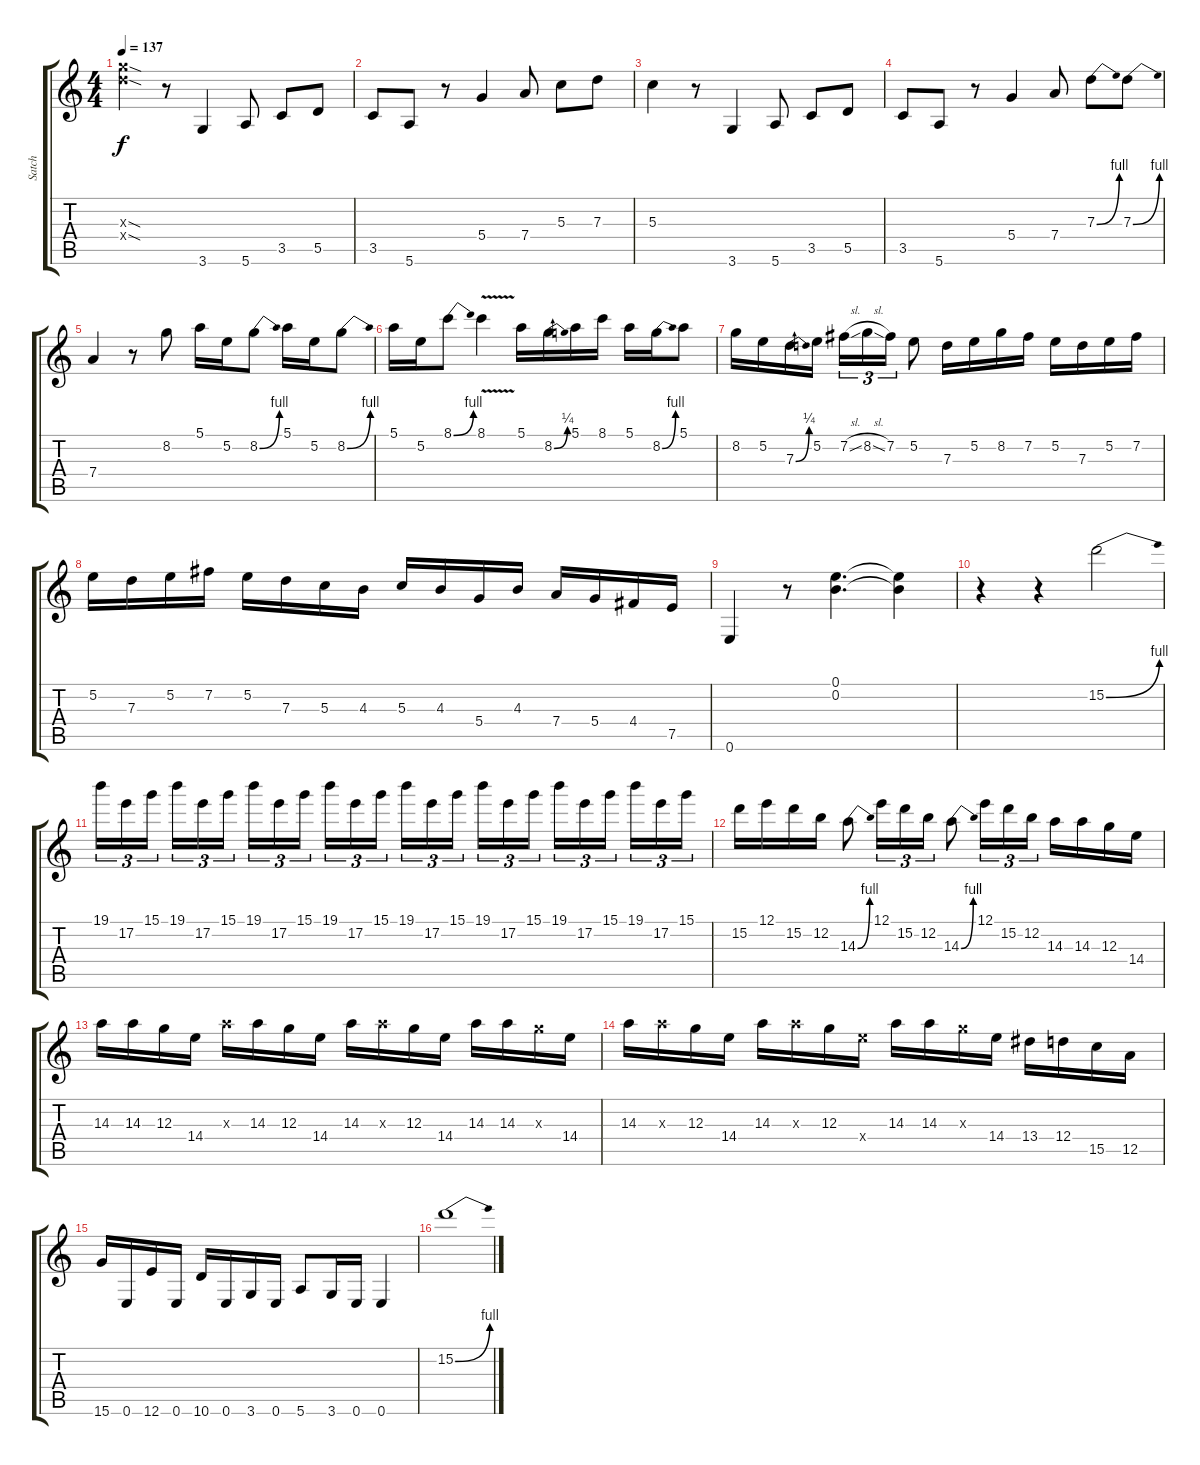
\track ("Satch" "Satch") {instrument overdrivenguitar}
\staff {score tabs}
\tuning (E4 B3 G3 D3 A2 E2) {hide}
\ts (4 4)
\tempo 137
\clef g2
\ks c
(12.3{sod x} 12.4{sod x}).4{dy f} r.8 3.6.4 5.6.8 3.5.8 5.5.8 |
3.5.8 5.6.8 r.8 5.4.4 7.4.8 5.3.8 7.3.8 |
5.3.4 r.8 3.6.4 5.6.8 3.5.8 5.5.8 |
3.5.8 5.6.8 r.8 5.4.4 7.4.8 7.3{be (bend 0 0 60 4)}.8 7.3{be (bend 0 0 60 4)}.8 |
7.4.4 r.8 8.2.8 5.1.16 5.2.16 8.2{be (bend 0 0 60 4)}.8 5.1.16 5.2.16 8.2{be (bend 0 0 60 4)}.8 |
5.1.16 5.2.16 8.1{be (bend 0 0 60 4)}.8 8.1{v}.4 5.1.16 8.2{be (bend 0 0 60 1)}.16 5.1.16 8.1.16 5.1.16 8.2{be (bend 0 0 60 4)}.16 5.1.8 |
8.2.16 5.2.16 7.3{be (bend 0 0 60 1)}.16 5.2.16 7.2{sl}.16{tu (3 2)} 8.2{sl}.16{tu (3 2)} 7.2.16{tu (3 2)} 5.2.8 7.3.16 5.2.16 8.2.16 7.2.16 5.2.16 7.3.16 5.2.16 7.2.16 |
5.2.16 7.3.16 5.2.16 7.2.16 5.2.16 7.3.16 5.3.16 4.3.16 5.3.16 4.3.16 5.4.16 4.3.16 7.4.16 5.4.16 4.4.16 7.5.16 |
0.6.4 r.8 (0.1 0.2).4{d} (0.1{t} 0.2{t}).4 |
r.4 r.4 15.2{be (bend 0 0 60 4)}.2 |
19.1.16{tu (3 2)} 17.2.16{tu (3 2)} 15.1.16{tu (3 2) beam splitsecondary} 19.1.16{tu (3 2)} 17.2.16{tu (3 2)} 15.1.16{tu (3 2)} 19.1.16{tu (3 2)} 17.2.16{tu (3 2)} 15.1.16{tu (3 2) beam splitsecondary} 19.1.16{tu (3 2)} 17.2.16{tu (3 2)} 15.1.16{tu (3 2)} 19.1.16{tu (3 2)} 17.2.16{tu (3 2)} 15.1.16{tu (3 2) beam splitsecondary} 19.1.16{tu (3 2)} 17.2.16{tu (3 2)} 15.1.16{tu (3 2)} 19.1.16{tu (3 2)} 17.2.16{tu (3 2)} 15.1.16{tu (3 2) beam splitsecondary} 19.1.16{tu (3 2)} 17.2.16{tu (3 2)} 15.1.16{tu (3 2)} |
15.2.16 12.1.16 15.2.16 12.2.16 14.3{be (bend 0 0 60 4)}.8 12.1.16{tu (3 2)} 15.2.16{tu (3 2)} 12.2.16{tu (3 2)} 14.3{be (bend 0 0 60 4)}.8 12.1.16{tu (3 2)} 15.2.16{tu (3 2)} 12.2.16{tu (3 2)} 14.3.16 14.3.16 12.3.16 14.4.16 |
14.3.16 14.3.16 12.3.16 14.4.16 14.3{x}.16 14.3.16 12.3.16 14.4.16 14.3.16 14.3{x}.16 12.3.16 14.4.16 14.3.16 14.3.16 12.3{x}.16 14.4.16 |
14.3.16 14.3{x}.16 12.3.16 14.4.16 14.3.16 14.3{x}.16 12.3.16 14.4{x}.16 14.3.16 14.3.16 12.3{x}.16 14.4.16 13.4.16 12.4.16 15.5.16 12.5.16 |
15.6.16 0.6.16 12.6.16 0.6.16 10.6.16 0.6.16 3.6.16 0.6.16 5.6.8 3.6.16 0.6.16 0.6.4 |
15.2{be (bend 0 0 60 4)}.1
